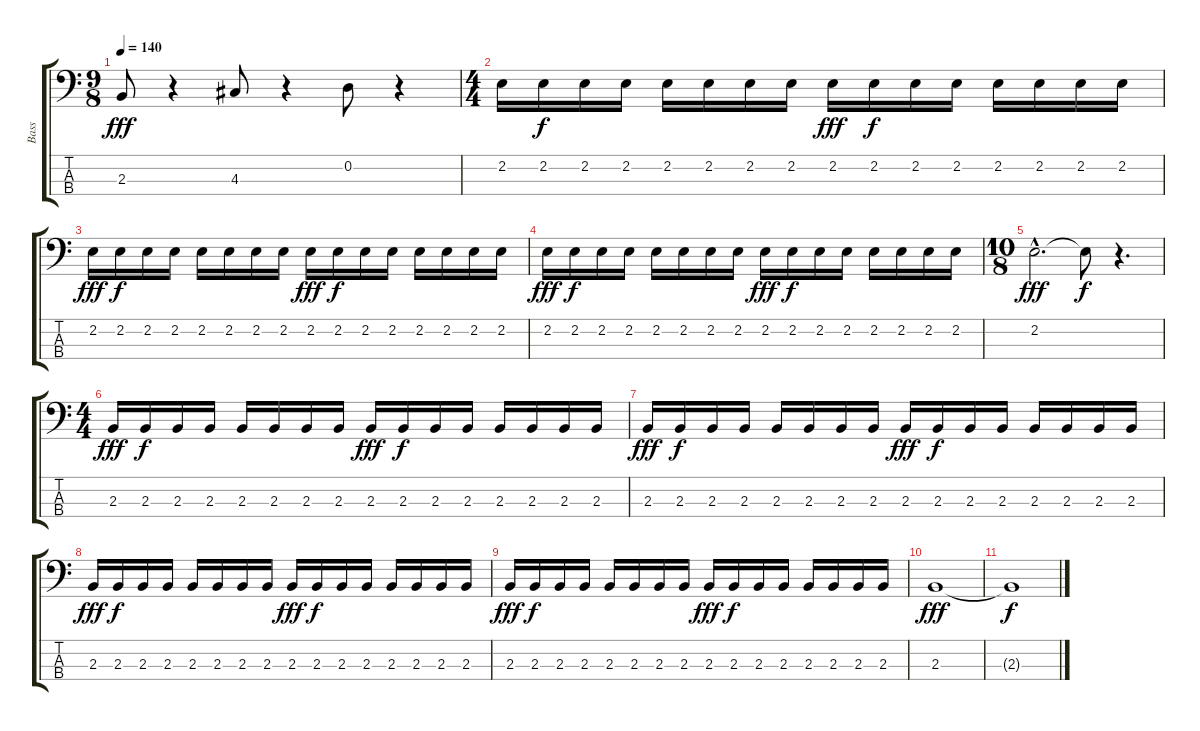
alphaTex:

\track ("Bass" "Bass") {instrument electricbasspick}
\staff {score tabs}
\tuning (G2 D2 A1 E1) {hide}
\ts (9 8)
\tempo 140
\clef f4
\ks c
2.3.8{dy fff} r.4 4.3.8 r.4 0.2.8 r.4 |
\ts (4 4)
2.2.16 2.2.16{dy f} 2.2.16 2.2.16 2.2.16 2.2.16 2.2.16 2.2.16 2.2.16{dy fff} 2.2.16{dy f} 2.2.16 2.2.16 2.2.16 2.2.16 2.2.16 2.2.16 |
2.2.16{dy fff} 2.2.16{dy f} 2.2.16 2.2.16 2.2.16 2.2.16 2.2.16 2.2.16 2.2.16{dy fff} 2.2.16{dy f} 2.2.16 2.2.16 2.2.16 2.2.16 2.2.16 2.2.16 |
2.2.16{dy fff} 2.2.16{dy f} 2.2.16 2.2.16 2.2.16 2.2.16 2.2.16 2.2.16 2.2.16{dy fff} 2.2.16{dy f} 2.2.16 2.2.16 2.2.16 2.2.16 2.2.16 2.2.16 |
\ts (10 8)
2.2{hac}.2{d dy fff} 2.2{t}.8{dy f} r.4{d} |
\ts (4 4)
2.3.16{dy fff} 2.3.16{dy f} 2.3.16 2.3.16 2.3.16 2.3.16 2.3.16 2.3.16 2.3.16{dy fff} 2.3.16{dy f} 2.3.16 2.3.16 2.3.16 2.3.16 2.3.16 2.3.16 |
2.3.16{dy fff} 2.3.16{dy f} 2.3.16 2.3.16 2.3.16 2.3.16 2.3.16 2.3.16 2.3.16{dy fff} 2.3.16{dy f} 2.3.16 2.3.16 2.3.16 2.3.16 2.3.16 2.3.16 |
2.3.16{dy fff} 2.3.16{dy f} 2.3.16 2.3.16 2.3.16 2.3.16 2.3.16 2.3.16 2.3.16{dy fff} 2.3.16{dy f} 2.3.16 2.3.16 2.3.16 2.3.16 2.3.16 2.3.16 |
2.3.16{dy fff} 2.3.16{dy f} 2.3.16 2.3.16 2.3.16 2.3.16 2.3.16 2.3.16 2.3.16{dy fff} 2.3.16{dy f} 2.3.16 2.3.16 2.3.16 2.3.16 2.3.16 2.3.16 |
2.3.1{dy fff} |
2.3{t}.1{dy f}
